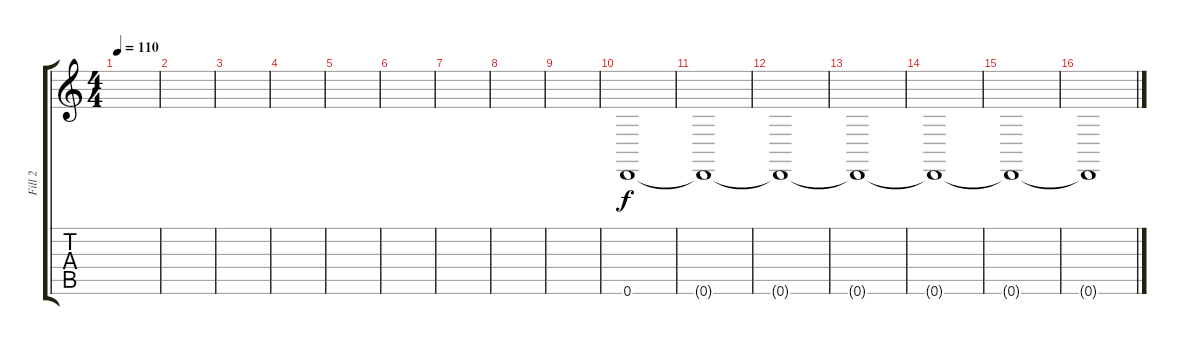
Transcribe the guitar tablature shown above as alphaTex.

\track ("Fill 2" "Fill 2") {instrument helicopter}
\staff {score tabs}
\tuning (D4 C4 G3 D3 G2 D2) {hide}
\ts (4 4)
\tempo 110
\clef g2
\ks c
|
|
|
|
|
|
|
|
|
0.6.1{volume 8} |
0.6{t}.1 |
0.6{t}.1 |
0.6{t}.1 |
0.6{t}.1 |
0.6{t}.1 |
0.6{t}.1
